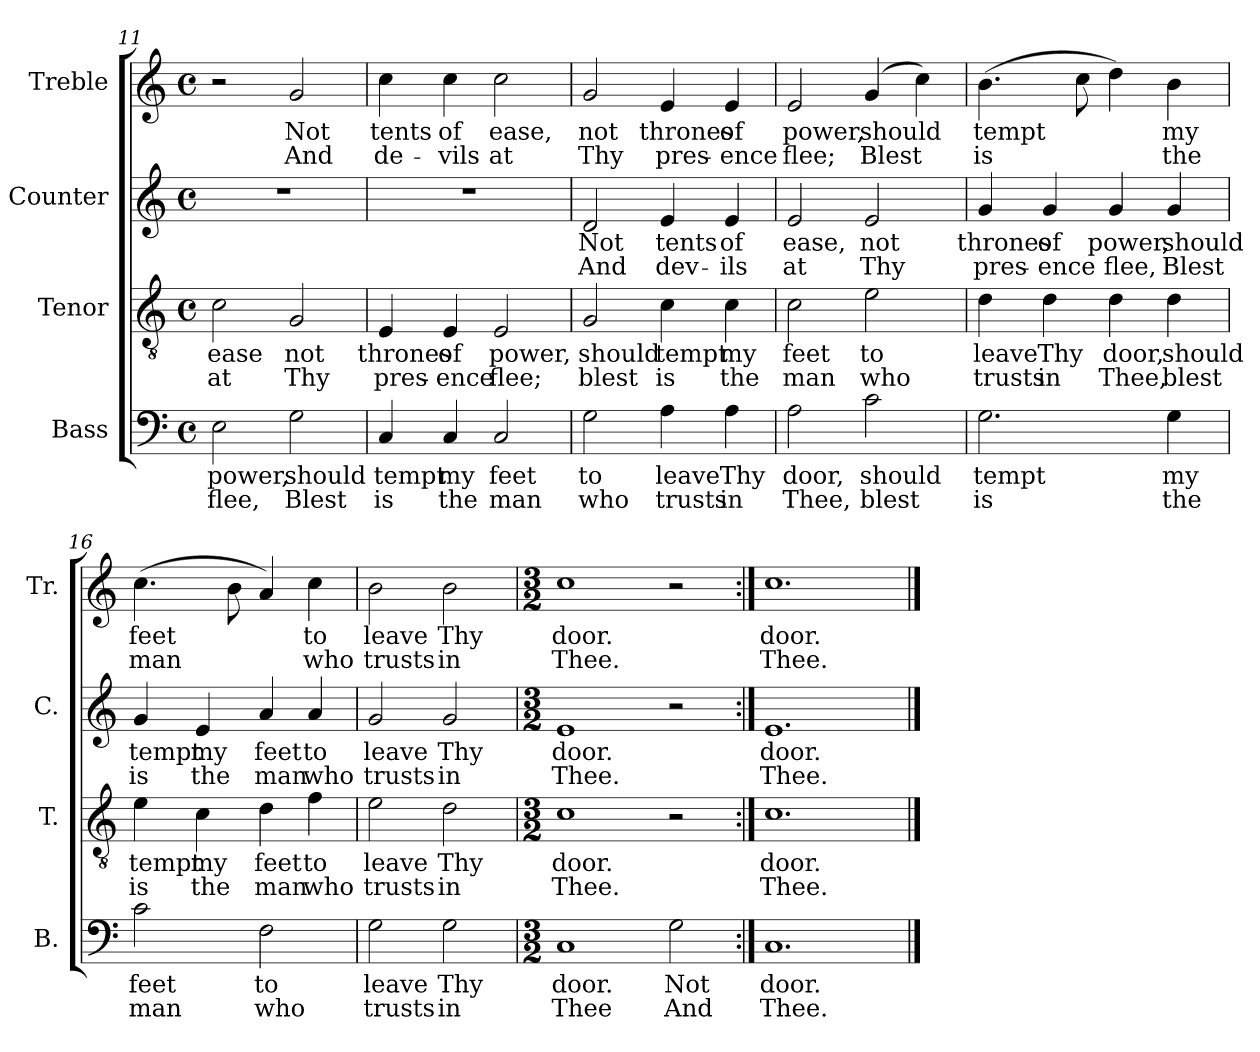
**kern	**text	**text	**kern	**text	**text	**kern	**text	**text	**kern	**text	**text
*part4	*part4	*part4	*part3	*part3	*part3	*part2	*part2	*part2	*part1	*part1	*part1
*staff4	*staff4	*staff4	*staff3	*staff3	*staff3	*staff2	*staff2	*staff2	*staff1	*staff1	*staff1
*I"Bass	*	*	*I"Tenor	*	*	*I"Counter	*	*	*I"Treble	*	*
*I'B.	*	*	*I'T.	*	*	*I'C.	*	*	*I'Tr.	*	*
*clefF4	*	*	*clefGv2	*	*	*clefG2	*	*	*clefG2	*	*
*k[]	*	*	*k[]	*	*	*k[]	*	*	*k[]	*	*
*C:	*	*	*C:	*	*	*C:	*	*	*C:	*	*
*M4/4	*	*	*M4/4	*	*	*M4/4	*	*	*M4/4	*	*
*met(c)	*	*	*met(c)	*	*	*met(c)	*	*	*met(c)	*	*
=11	=11	=11	=11	=11	=11	=11	=11	=11	=11	=11	=11
!	!LO:LY:b:cj	!LO:LY:b:cj	!	!LO:LY:b:rj	!LO:LY:b:rj	!	!	!	!	!	!
2E\	power,	flee,	2c\	ease	at	1r	.	.	2r	.	.
!	!LO:LY:b:cj	!LO:LY:b:cj	!	!LO:LY:b:rj	!LO:LY:b:rj	!	!	!	!	!LO:LY:b:cj	!LO:LY:b:cj
2G\	should	Blest	2G/	not	Thy	.	.	.	2g/	Not	And
=12	=12	=12	=12	=12	=12	=12	=12	=12	=12	=12	=12
!	!LO:LY:b:cj	!LO:LY:b:cj	!	!LO:LY:b:rj	!LO:LY:b:rj	!	!	!	!	!LO:LY:b:cj	!LO:LY:b:cj
4C/	tempt	is	4E/	thrones	pres-	1r	.	.	4cc\	tents	de-
!	!LO:LY:b:cj	!LO:LY:b:cj	!	!LO:LY:b:rj	!LO:LY:b:rj	!	!	!	!	!LO:LY:b:cj	!LO:LY:b:cj
4C/	my	the	4E/	-of	ence	.	.	.	4cc\	-of	vils
!	!LO:LY:b:cj	!LO:LY:b:cj	!	!LO:LY:b:rj	!LO:LY:b:rj	!	!	!	!	!LO:LY:b:cj	!LO:LY:b:cj
2C/	feet	man	2E/	power,	flee;	.	.	.	2cc\	ease,	at
=13	=13	=13	=13	=13	=13	=13	=13	=13	=13	=13	=13
!	!LO:LY:b:cj	!LO:LY:b:cj	!	!LO:LY:b:rj	!LO:LY:b:rj	!	!LO:LY:b:rj	!LO:LY:b:rj	!	!LO:LY:b:cj	!LO:LY:b:cj
2G\	to	who	2G/	should	blest	2d/	Not	And	2g/	not	Thy
!	!LO:LY:b:cj	!LO:LY:b:cj	!	!LO:LY:b:rj	!LO:LY:b:rj	!	!LO:LY:b:rj	!LO:LY:b:rj	!	!LO:LY:b:cj	!LO:LY:b:cj
4A\	leave	trusts	4c\	tempt	is	4e/	tents	dev-	4e/	thrones	pres-
!	!LO:LY:b:cj	!LO:LY:b:cj	!	!LO:LY:b:rj	!LO:LY:b:rj	!	!LO:LY:b:rj	!LO:LY:b:rj	!	!LO:LY:b:cj	!LO:LY:b:cj
4A\	Thy	in	4c\	my	the	4e/	-of	ils	4e/	-of	ence
=14	=14	=14	=14	=14	=14	=14	=14	=14	=14	=14	=14
!	!LO:LY:b:cj	!LO:LY:b:cj	!	!LO:LY:b:rj	!LO:LY:b:rj	!	!LO:LY:b:rj	!LO:LY:b:rj	!	!LO:LY:b:cj	!LO:LY:b:cj
2A\	door,	Thee,	2c\	feet	man	2e/	ease,	at	2e/	power,	flee;
!	!LO:LY:b:cj	!LO:LY:b:cj	!	!LO:LY:b:rj	!LO:LY:b:rj	!	!LO:LY:b:rj	!LO:LY:b:rj	!	!LO:LY:b:cj	!LO:LY:b:cj
2c\	should	blest	2e\	to	who	2e/	not	Thy	(>4g/	should	Blest
!	!	!	!	!	!	!	!	!	!	!LO:LY:b:cj	!LO:LY:b:cj
.	.	.	.	.	.	.	.	.	4cc\)	.	.
!!LO:PB:g=z
=15	=15	=15	=15	=15	=15	=15	=15	=15	=15	=15	=15
!	!LO:LY:b:cj	!LO:LY:b:cj	!	!LO:LY:b:rj	!LO:LY:b:rj	!	!LO:LY:b:rj	!LO:LY:b:rj	!	!LO:LY:b:cj	!LO:LY:b:cj
2.G\	tempt	is	4d\	leave	trusts	4g/	thrones	pres-	(>4.b\	tempt	is
!	!	!	!	!LO:LY:b:rj	!LO:LY:b:rj	!	!LO:LY:b:rj	!LO:LY:b:rj	!	!	!
.	.	.	4d\	Thy	in	4g/	-of	ence	.	.	.
!	!	!	!	!	!	!	!	!	!	!LO:LY:b:cj	!LO:LY:b:cj
.	.	.	.	.	.	.	.	.	8cc\	.	.
!	!	!	!	!LO:LY:b:rj	!LO:LY:b:rj	!	!LO:LY:b:rj	!LO:LY:b:rj	!	!LO:LY:b:cj	!LO:LY:b:cj
.	.	.	4d\	door,	Thee,	4g/	power,	flee,	4dd\)	.	.
!	!LO:LY:b:cj	!LO:LY:b:cj	!	!LO:LY:b:rj	!LO:LY:b:rj	!	!LO:LY:b:rj	!LO:LY:b:rj	!	!LO:LY:b:cj	!LO:LY:b:cj
4G\	my	the	4d\	should	blest	4g/	should	Blest	4b\	my	the
=16	=16	=16	=16	=16	=16	=16	=16	=16	=16	=16	=16
!	!LO:LY:b:cj	!LO:LY:b:cj	!	!LO:LY:b:rj	!LO:LY:b:rj	!	!LO:LY:b:rj	!LO:LY:b:rj	!	!LO:LY:b:cj	!LO:LY:b:cj
2c\	feet	man	4e\	tempt	is	4g/	tempt	is	(>4.cc\	feet	man
!	!	!	!	!LO:LY:b:rj	!LO:LY:b:rj	!	!LO:LY:b:rj	!LO:LY:b:rj	!	!	!
.	.	.	4c\	my	the	4e/	my	the	.	.	.
!	!	!	!	!	!	!	!	!	!	!LO:LY:b:cj	!LO:LY:b:cj
.	.	.	.	.	.	.	.	.	8b\	.	.
!	!LO:LY:b:cj	!LO:LY:b:cj	!	!LO:LY:b:rj	!LO:LY:b:rj	!	!LO:LY:b:rj	!LO:LY:b:rj	!	!LO:LY:b:cj	!LO:LY:b:cj
2F\	to	who	4d\	feet	man	4a/	feet	man	4a/)	.	.
!	!	!	!	!LO:LY:b:rj	!LO:LY:b:rj	!	!LO:LY:b:rj	!LO:LY:b:rj	!	!LO:LY:b:cj	!LO:LY:b:cj
.	.	.	4f\	to	who	4a/	to	who	4cc\	to	who
=17	=17	=17	=17	=17	=17	=17	=17	=17	=17	=17	=17
!	!LO:LY:b:cj	!LO:LY:b:cj	!	!LO:LY:b:rj	!LO:LY:b:rj	!	!LO:LY:b:rj	!LO:LY:b:rj	!	!LO:LY:b:cj	!LO:LY:b:cj
2G\	leave	trusts	2e\	leave	trusts	2g/	leave	trusts	2b\	leave	trusts
!	!LO:LY:b:cj	!LO:LY:b:cj	!	!LO:LY:b:rj	!LO:LY:b:rj	!	!LO:LY:b:rj	!LO:LY:b:rj	!	!LO:LY:b:cj	!LO:LY:b:cj
2G\	Thy	in	2d\	Thy	in	2g/	Thy	in	2b\	Thy	in
=18	=18	=18	=18	=18	=18	=18	=18	=18	=18	=18	=18
*M3/2	*	*	*M3/2	*	*	*M3/2	*	*	*M3/2	*	*
!	!LO:LY:b:cj	!LO:LY:b:cj	!	!LO:LY:b:rj	!LO:LY:b:rj	!	!LO:LY:b:rj	!LO:LY:b:rj	!	!LO:LY:b:cj	!LO:LY:b:cj
1C	door.	Thee	1c	door.	Thee.	1e	door.	Thee.	1cc	door.	Thee.
!	!LO:LY:b:cj	!LO:LY:b:cj	!	!	!	!	!	!	!	!	!
2G\	Not	And	2r	.	.	2r	.	.	2r	.	.
=19:|!	=19:|!	=19:|!	=19:|!	=19:|!	=19:|!	=19:|!	=19:|!	=19:|!	=19:|!	=19:|!	=19:|!
!	!LO:LY:b:cj	!LO:LY:b:cj	!	!LO:LY:b:rj	!LO:LY:b:rj	!	!LO:LY:b:rj	!LO:LY:b:rj	!	!LO:LY:b:cj	!LO:LY:b:cj
1.C	door.	Thee.	1.c	door.	Thee.	1.e	door.	Thee.	1.cc	door.	Thee.
==	==	==	==	==	==	==	==	==	==	==	==
*-	*-	*-	*-	*-	*-	*-	*-	*-	*-	*-	*-
